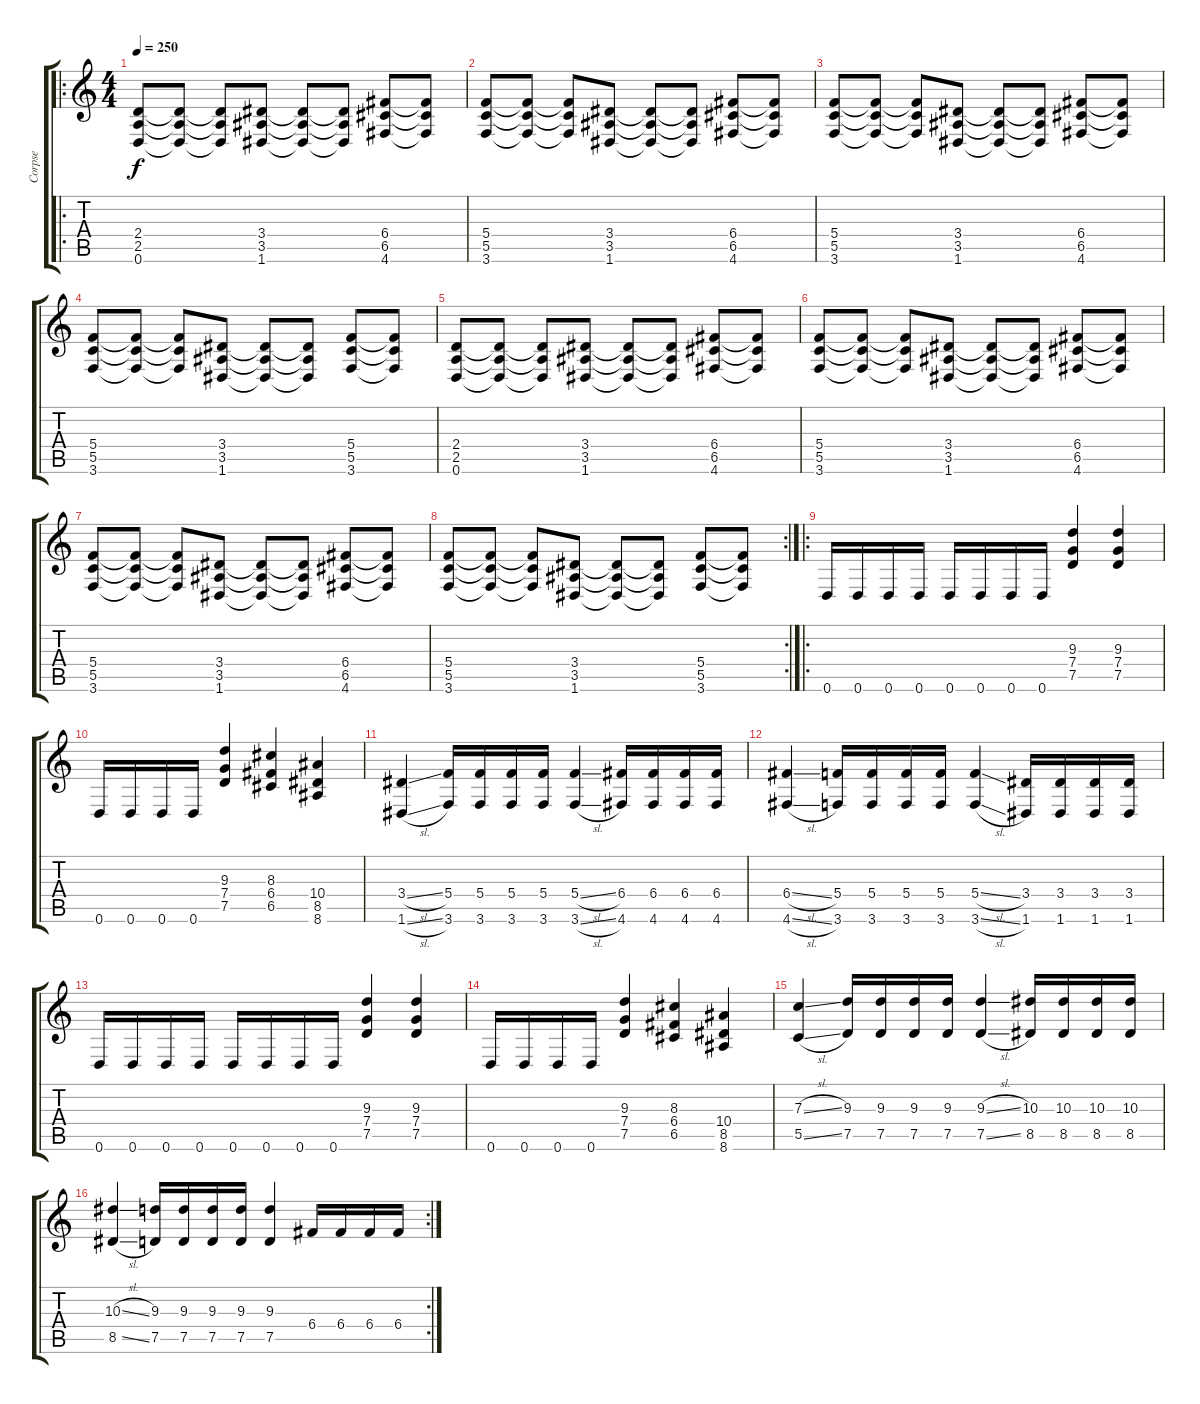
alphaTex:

\track ("Corpse" "Corpse") {instrument overdrivenguitar}
\staff {score tabs}
\tuning (D4 A3 F3 C3 G2 D2) {hide}
\ro
\ts (4 4)
\tempo 250
\clef g2
\ks c
(2.4 2.5 0.6).8{dy f} (2.4{t} 2.5{t} 0.6{t}).8 (2.4{t} 2.5{t} 0.6{t}).8 (3.4 3.5 1.6).8 (3.4{t} 3.5{t} 1.6{t}).8 (3.4{t} 3.5{t} 1.6{t}).8 (6.4 6.5 4.6).8 (6.4{t} 6.5{t} 4.6{t}).8 |
(5.4 5.5 3.6).8 (5.4{t} 5.5{t} 3.6{t}).8 (5.4{t} 5.5{t} 3.6{t}).8 (3.4 3.5 1.6).8 (3.4{t} 3.5{t} 1.6{t}).8 (3.4{t} 3.5{t} 1.6{t}).8 (6.4 6.5 4.6).8 (6.4{t} 6.5{t} 4.6{t}).8 |
(5.4 5.5 3.6).8 (5.4{t} 5.5{t} 3.6{t}).8 (5.4{t} 5.5{t} 3.6{t}).8 (3.4 3.5 1.6).8 (3.4{t} 3.5{t} 1.6{t}).8 (3.4{t} 3.5{t} 1.6{t}).8 (6.4 6.5 4.6).8 (6.4{t} 6.5{t} 4.6{t}).8 |
(5.4 5.5 3.6).8 (5.4{t} 5.5{t} 3.6{t}).8 (5.4{t} 5.5{t} 3.6{t}).8 (3.4 3.5 1.6).8 (3.4{t} 3.5{t} 1.6{t}).8 (3.4{t} 3.5{t} 1.6{t}).8 (5.4 5.5 3.6).8 (5.4{t} 5.5{t} 3.6{t}).8 |
(2.4 2.5 0.6).8 (2.4{t} 2.5{t} 0.6{t}).8 (2.4{t} 2.5{t} 0.6{t}).8 (3.4 3.5 1.6).8 (3.4{t} 3.5{t} 1.6{t}).8 (3.4{t} 3.5{t} 1.6{t}).8 (6.4 6.5 4.6).8 (6.4{t} 6.5{t} 4.6{t}).8 |
(5.4 5.5 3.6).8 (5.4{t} 5.5{t} 3.6{t}).8 (5.4{t} 5.5{t} 3.6{t}).8 (3.4 3.5 1.6).8 (3.4{t} 3.5{t} 1.6{t}).8 (3.4{t} 3.5{t} 1.6{t}).8 (6.4 6.5 4.6).8 (6.4{t} 6.5{t} 4.6{t}).8 |
(5.4 5.5 3.6).8 (5.4{t} 5.5{t} 3.6{t}).8 (5.4{t} 5.5{t} 3.6{t}).8 (3.4 3.5 1.6).8 (3.4{t} 3.5{t} 1.6{t}).8 (3.4{t} 3.5{t} 1.6{t}).8 (6.4 6.5 4.6).8 (6.4{t} 6.5{t} 4.6{t}).8 |
\rc 2
(5.4 5.5 3.6).8 (5.4{t} 5.5{t} 3.6{t}).8 (5.4{t} 5.5{t} 3.6{t}).8 (3.4 3.5 1.6).8 (3.4{t} 3.5{t} 1.6{t}).8 (3.4{t} 3.5{t} 1.6{t}).8 (5.4 5.5 3.6).8 (5.4{t} 5.5{t} 3.6{t}).8 |
\ro
0.6.16 0.6.16 0.6.16 0.6.16 0.6.16 0.6.16 0.6.16 0.6.16 (9.3 7.4 7.5).4 (9.3 7.4 7.5).4 |
0.6.16 0.6.16 0.6.16 0.6.16 (9.3 7.4 7.5).4 (8.3 6.4 6.5).4 (10.4 8.5 8.6).4 |
(3.4{sl} 1.6{sl}).4 (5.4 3.6).16 (5.4 3.6).16 (5.4 3.6).16 (5.4 3.6).16 (5.4{sl} 3.6{sl}).4 (6.4 4.6).16 (6.4 4.6).16 (6.4 4.6).16 (6.4 4.6).16 |
(6.4{sl} 4.6{sl}).4 (5.4 3.6).16 (5.4 3.6).16 (5.4 3.6).16 (5.4 3.6).16 (5.4{sl} 3.6{sl}).4 (3.4 1.6).16 (3.4 1.6).16 (3.4 1.6).16 (3.4 1.6).16 |
0.6.16 0.6.16 0.6.16 0.6.16 0.6.16 0.6.16 0.6.16 0.6.16 (9.3 7.4 7.5).4 (9.3 7.4 7.5).4 |
0.6.16 0.6.16 0.6.16 0.6.16 (9.3 7.4 7.5).4 (8.3 6.4 6.5).4 (10.4 8.5 8.6).4 |
(7.3{sl} 5.5{sl}).4 (9.3 7.5).16 (9.3 7.5).16 (9.3 7.5).16 (9.3 7.5).16 (9.3{sl} 7.5{sl}).4 (10.3 8.5).16 (10.3 8.5).16 (10.3 8.5).16 (10.3 8.5).16 |
\rc 2
(10.3{sl} 8.5{sl}).4 (9.3 7.5).16 (9.3 7.5).16 (9.3 7.5).16 (9.3 7.5).16 (9.3 7.5).4 6.4.16 6.4.16 6.4.16 6.4.16
